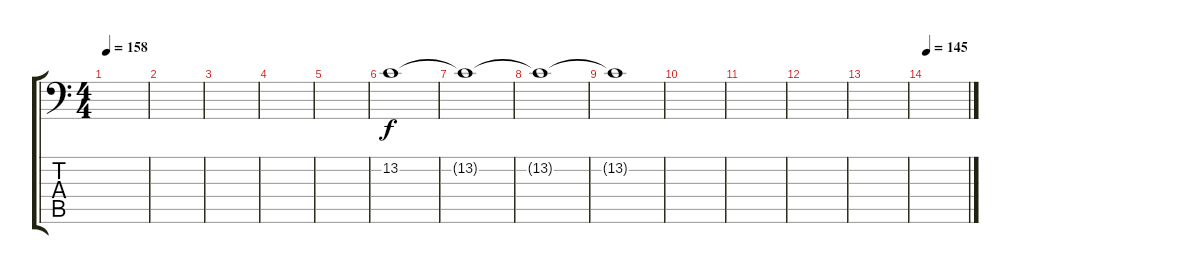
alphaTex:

\track "" {instrument churchorgan}
\staff {score tabs}
\tuning (E3 B2 G2 D2 A1 B0) {hide}
\ts (4 4)
\tempo 158
\clef f4
\ks c
|
|
|
|
|
13.2.1{dy f volume 13 balance 8 instrument churchorgan} |
13.2{t}.1 |
13.2{t}.1 |
13.2{t}.1 |
|
|
|
|
\tempo 145
